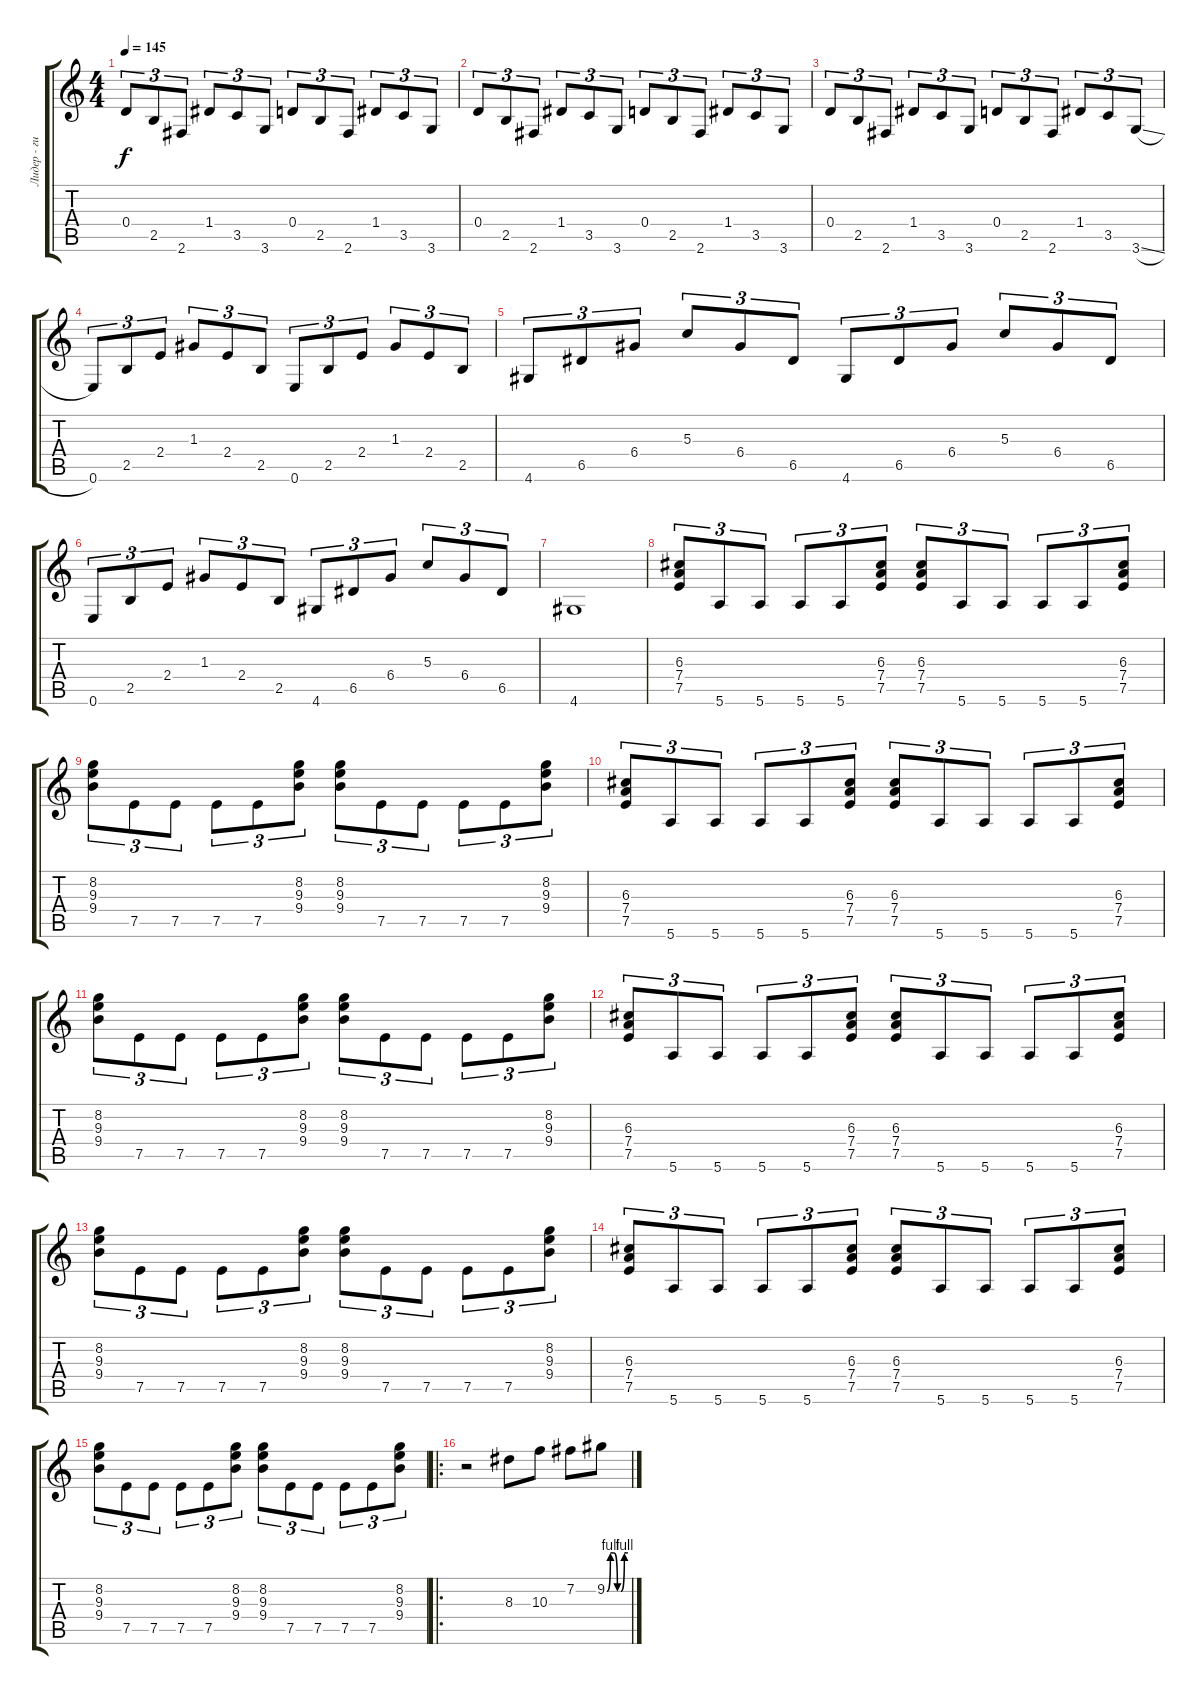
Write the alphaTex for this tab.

\track ("Лидер - гитара" "Лидер - ги") {instrument distortionguitar}
\staff {score tabs}
\tuning (E4 B3 G3 D3 A2 E2) {hide}
\ts (4 4)
\tempo 145
\clef g2
\ks c
0.4.8{tu (3 2) dy f} 2.5.8{tu (3 2)} 2.6.8{tu (3 2)} 1.4.8{tu (3 2)} 3.5.8{tu (3 2)} 3.6.8{tu (3 2)} 0.4.8{tu (3 2)} 2.5.8{tu (3 2)} 2.6.8{tu (3 2)} 1.4.8{tu (3 2)} 3.5.8{tu (3 2)} 3.6.8{tu (3 2)} |
0.4.8{tu (3 2)} 2.5.8{tu (3 2)} 2.6.8{tu (3 2)} 1.4.8{tu (3 2)} 3.5.8{tu (3 2)} 3.6.8{tu (3 2)} 0.4.8{tu (3 2)} 2.5.8{tu (3 2)} 2.6.8{tu (3 2)} 1.4.8{tu (3 2)} 3.5.8{tu (3 2)} 3.6.8{tu (3 2)} |
0.4.8{tu (3 2)} 2.5.8{tu (3 2)} 2.6.8{tu (3 2)} 1.4.8{tu (3 2)} 3.5.8{tu (3 2)} 3.6.8{tu (3 2)} 0.4.8{tu (3 2)} 2.5.8{tu (3 2)} 2.6.8{tu (3 2)} 1.4.8{tu (3 2)} 3.5.8{tu (3 2)} 3.6{sl}.8{tu (3 2)} |
0.6.8{tu (3 2)} 2.5.8{tu (3 2)} 2.4.8{tu (3 2)} 1.3.8{tu (3 2)} 2.4.8{tu (3 2)} 2.5.8{tu (3 2)} 0.6.8{tu (3 2)} 2.5.8{tu (3 2)} 2.4.8{tu (3 2)} 1.3.8{tu (3 2)} 2.4.8{tu (3 2)} 2.5.8{tu (3 2)} |
4.6.8{tu (3 2)} 6.5.8{tu (3 2)} 6.4.8{tu (3 2)} 5.3.8{tu (3 2)} 6.4.8{tu (3 2)} 6.5.8{tu (3 2)} 4.6.8{tu (3 2)} 6.5.8{tu (3 2)} 6.4.8{tu (3 2)} 5.3.8{tu (3 2)} 6.4.8{tu (3 2)} 6.5.8{tu (3 2)} |
0.6.8{tu (3 2)} 2.5.8{tu (3 2)} 2.4.8{tu (3 2)} 1.3.8{tu (3 2)} 2.4.8{tu (3 2)} 2.5.8{tu (3 2)} 4.6.8{tu (3 2)} 6.5.8{tu (3 2)} 6.4.8{tu (3 2)} 5.3.8{tu (3 2)} 6.4.8{tu (3 2)} 6.5.8{tu (3 2)} |
4.6.1 |
(6.3 7.4 7.5).8{tu (3 2)} 5.6.8{tu (3 2)} 5.6.8{tu (3 2)} 5.6.8{tu (3 2)} 5.6.8{tu (3 2)} (6.3 7.4 7.5).8{tu (3 2)} (6.3 7.4 7.5).8{tu (3 2)} 5.6.8{tu (3 2)} 5.6.8{tu (3 2)} 5.6.8{tu (3 2)} 5.6.8{tu (3 2)} (6.3 7.4 7.5).8{tu (3 2)} |
(8.2 9.3 9.4).8{tu (3 2)} 7.5.8{tu (3 2)} 7.5.8{tu (3 2)} 7.5.8{tu (3 2)} 7.5.8{tu (3 2)} (8.2 9.3 9.4).8{tu (3 2)} (8.2 9.3 9.4).8{tu (3 2)} 7.5.8{tu (3 2)} 7.5.8{tu (3 2)} 7.5.8{tu (3 2)} 7.5.8{tu (3 2)} (8.2 9.3 9.4).8{tu (3 2)} |
(6.3 7.4 7.5).8{tu (3 2)} 5.6.8{tu (3 2)} 5.6.8{tu (3 2)} 5.6.8{tu (3 2)} 5.6.8{tu (3 2)} (6.3 7.4 7.5).8{tu (3 2)} (6.3 7.4 7.5).8{tu (3 2)} 5.6.8{tu (3 2)} 5.6.8{tu (3 2)} 5.6.8{tu (3 2)} 5.6.8{tu (3 2)} (6.3 7.4 7.5).8{tu (3 2)} |
(8.2 9.3 9.4).8{tu (3 2)} 7.5.8{tu (3 2)} 7.5.8{tu (3 2)} 7.5.8{tu (3 2)} 7.5.8{tu (3 2)} (8.2 9.3 9.4).8{tu (3 2)} (8.2 9.3 9.4).8{tu (3 2)} 7.5.8{tu (3 2)} 7.5.8{tu (3 2)} 7.5.8{tu (3 2)} 7.5.8{tu (3 2)} (8.2 9.3 9.4).8{tu (3 2)} |
(6.3 7.4 7.5).8{tu (3 2)} 5.6.8{tu (3 2)} 5.6.8{tu (3 2)} 5.6.8{tu (3 2)} 5.6.8{tu (3 2)} (6.3 7.4 7.5).8{tu (3 2)} (6.3 7.4 7.5).8{tu (3 2)} 5.6.8{tu (3 2)} 5.6.8{tu (3 2)} 5.6.8{tu (3 2)} 5.6.8{tu (3 2)} (6.3 7.4 7.5).8{tu (3 2)} |
(8.2 9.3 9.4).8{tu (3 2)} 7.5.8{tu (3 2)} 7.5.8{tu (3 2)} 7.5.8{tu (3 2)} 7.5.8{tu (3 2)} (8.2 9.3 9.4).8{tu (3 2)} (8.2 9.3 9.4).8{tu (3 2)} 7.5.8{tu (3 2)} 7.5.8{tu (3 2)} 7.5.8{tu (3 2)} 7.5.8{tu (3 2)} (8.2 9.3 9.4).8{tu (3 2)} |
(6.3 7.4 7.5).8{tu (3 2)} 5.6.8{tu (3 2)} 5.6.8{tu (3 2)} 5.6.8{tu (3 2)} 5.6.8{tu (3 2)} (6.3 7.4 7.5).8{tu (3 2)} (6.3 7.4 7.5).8{tu (3 2)} 5.6.8{tu (3 2)} 5.6.8{tu (3 2)} 5.6.8{tu (3 2)} 5.6.8{tu (3 2)} (6.3 7.4 7.5).8{tu (3 2)} |
(8.2 9.3 9.4).8{tu (3 2)} 7.5.8{tu (3 2)} 7.5.8{tu (3 2)} 7.5.8{tu (3 2)} 7.5.8{tu (3 2)} (8.2 9.3 9.4).8{tu (3 2)} (8.2 9.3 9.4).8{tu (3 2)} 7.5.8{tu (3 2)} 7.5.8{tu (3 2)} 7.5.8{tu (3 2)} 7.5.8{tu (3 2)} (8.2 9.3 9.4).8{tu (3 2)} |
\ro
r.2 8.3.8 10.3.8 7.2.8 9.2{be (custom 0 0 10 4 20 4 30 0 40 0 50 4 60 4)}.8
